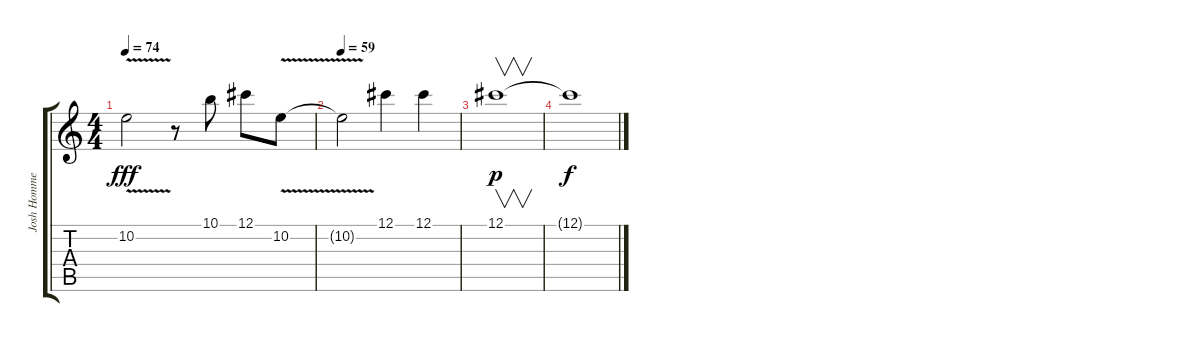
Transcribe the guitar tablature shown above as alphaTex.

\track ("Josh Homme - Guitar 2" "Josh Homme") {instrument electricguitarclean}
\staff {score tabs}
\tuning (Db4 Gb3 E3 B2 Gb2 Db2) {hide}
\ts (4 4)
\tempo 74
\clef g2
\ks c
10.2{v}.2{dy fff} r.8 10.1.8 12.1.8 10.2{v}.8 |
\tempo 59
10.2{t}.2 12.1.4 12.1.4 |
12.1.1{v dy p} |
12.1{t}.1{dy f}
